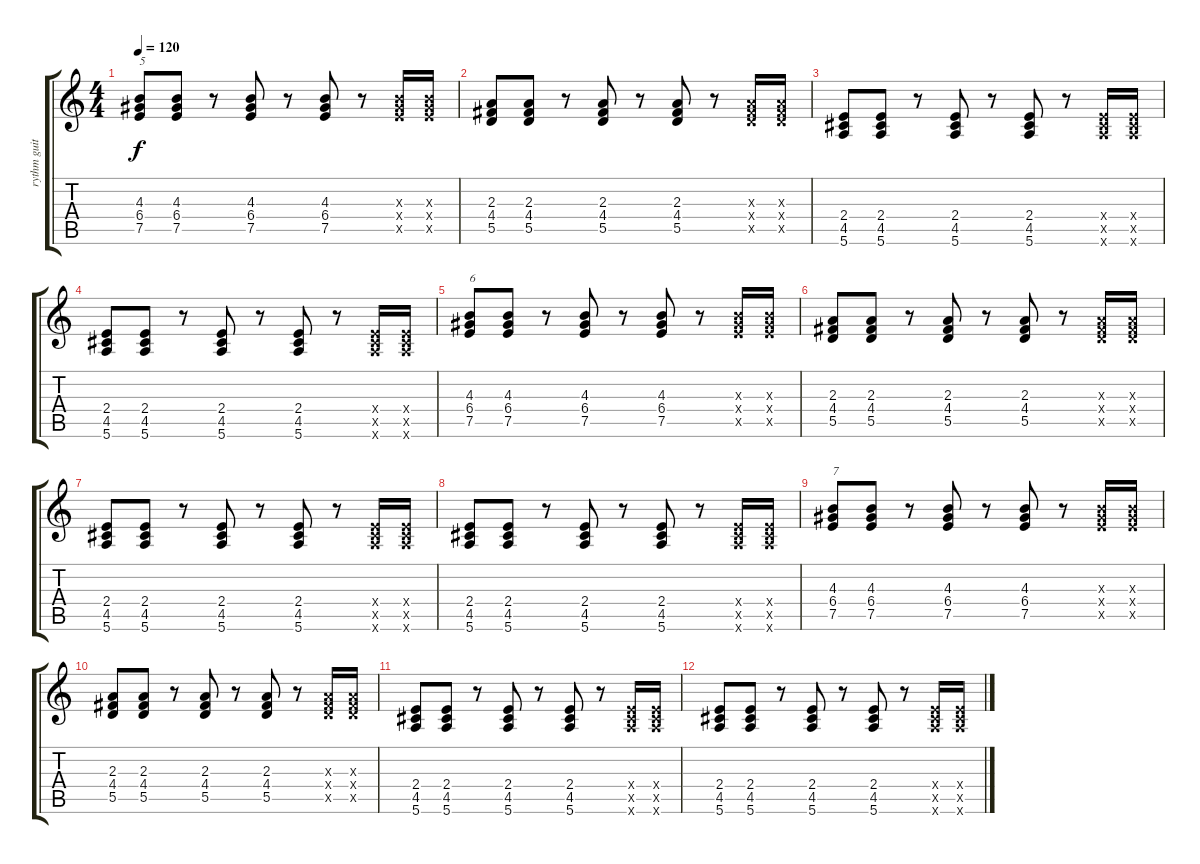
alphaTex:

\track ("rythm guitar" "rythm guit") {instrument acousticguitarnylon}
\staff {score tabs}
\tuning (E4 B3 G3 D3 A2 E2) {hide}
\ts (4 4)
\tempo 120
\clef g2
\ks c
(4.3 6.4 7.5).8{txt "5" dy f} (4.3 6.4 7.5).8 r.8 (4.3 6.4 7.5).8 r.8 (4.3 6.4 7.5).8 r.8 (4.3{x} 6.4{x} 7.5{x}).16 (4.3{x} 6.4{x} 7.5{x}).16 |
(2.3 4.4 5.5).8 (2.3 4.4 5.5).8 r.8 (2.3 4.4 5.5).8 r.8 (2.3 4.4 5.5).8 r.8 (2.3{x} 4.4{x} 5.5{x}).16 (2.3{x} 4.4{x} 5.5{x}).16 |
(2.4 4.5 5.6).8 (2.4 4.5 5.6).8 r.8 (2.4 4.5 5.6).8 r.8 (2.4 4.5 5.6).8 r.8 (2.4{x} 4.5{x} 5.6{x}).16 (2.4{x} 4.5{x} 5.6{x}).16 |
(2.4 4.5 5.6).8 (2.4 4.5 5.6).8 r.8 (2.4 4.5 5.6).8 r.8 (2.4 4.5 5.6).8 r.8 (2.4{x} 4.5{x} 5.6{x}).16 (2.4{x} 4.5{x} 5.6{x}).16 |
(4.3 6.4 7.5).8{txt "6"} (4.3 6.4 7.5).8 r.8 (4.3 6.4 7.5).8 r.8 (4.3 6.4 7.5).8 r.8 (4.3{x} 6.4{x} 7.5{x}).16 (4.3{x} 6.4{x} 7.5{x}).16 |
(2.3 4.4 5.5).8 (2.3 4.4 5.5).8 r.8 (2.3 4.4 5.5).8 r.8 (2.3 4.4 5.5).8 r.8 (2.3{x} 4.4{x} 5.5{x}).16 (2.3{x} 4.4{x} 5.5{x}).16 |
(2.4 4.5 5.6).8 (2.4 4.5 5.6).8 r.8 (2.4 4.5 5.6).8 r.8 (2.4 4.5 5.6).8 r.8 (2.4{x} 4.5{x} 5.6{x}).16 (2.4{x} 4.5{x} 5.6{x}).16 |
(2.4 4.5 5.6).8 (2.4 4.5 5.6).8 r.8 (2.4 4.5 5.6).8 r.8 (2.4 4.5 5.6).8 r.8 (2.4{x} 4.5{x} 5.6{x}).16 (2.4{x} 4.5{x} 5.6{x}).16 |
(4.3 6.4 7.5).8{txt "7"} (4.3 6.4 7.5).8 r.8 (4.3 6.4 7.5).8 r.8 (4.3 6.4 7.5).8 r.8 (4.3{x} 6.4{x} 7.5{x}).16 (4.3{x} 6.4{x} 7.5{x}).16 |
(2.3 4.4 5.5).8 (2.3 4.4 5.5).8 r.8 (2.3 4.4 5.5).8 r.8 (2.3 4.4 5.5).8 r.8 (2.3{x} 4.4{x} 5.5{x}).16 (2.3{x} 4.4{x} 5.5{x}).16 |
(2.4 4.5 5.6).8 (2.4 4.5 5.6).8 r.8 (2.4 4.5 5.6).8 r.8 (2.4 4.5 5.6).8 r.8 (2.4{x} 4.5{x} 5.6{x}).16 (2.4{x} 4.5{x} 5.6{x}).16 |
(2.4 4.5 5.6).8 (2.4 4.5 5.6).8 r.8 (2.4 4.5 5.6).8 r.8 (2.4 4.5 5.6).8 r.8 (2.4{x} 4.5{x} 5.6{x}).16 (2.4{x} 4.5{x} 5.6{x}).16
